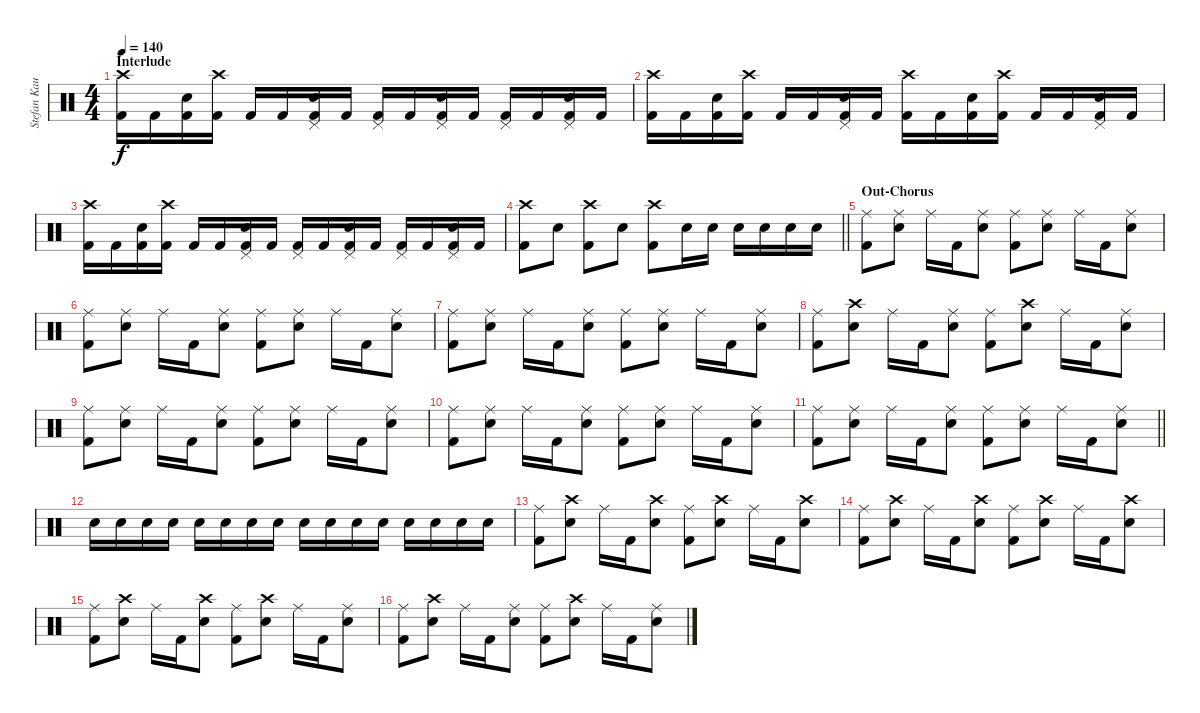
\track ("Stefan Kaufmann (Drums)" "Stefan Kau") {instrument percussion}
\staff {score}
\articulation defaults
\ts (4 4)
\section ("" "Interlude")
\tempo 140
\clef neutral
\ks c
("Crash high (hit)" "Kick (hit) 2").16{dy f} "Kick (hit) 2".16 ("Snare (hit) 2" "Kick (hit) 2").16 ("Crash high (hit)" "Kick (hit) 2").16 "Kick (hit) 2".16 "Kick (hit) 2".16 ("Pedal Hi-Hat (hit)" "Snare (hit) 2" "Kick (hit) 2").16 "Kick (hit) 2".16 ("Pedal Hi-Hat (hit)" "Kick (hit) 2").16 "Kick (hit) 2".16 ("Pedal Hi-Hat (hit)" "Snare (hit) 2" "Kick (hit) 2").16 "Kick (hit) 2".16 ("Pedal Hi-Hat (hit)" "Kick (hit) 2").16 "Kick (hit) 2".16 ("Pedal Hi-Hat (hit)" "Snare (hit) 2" "Kick (hit) 2").16 "Kick (hit) 2".16 |
("Crash high (hit)" "Kick (hit) 2").16 "Kick (hit) 2".16 ("Snare (hit) 2" "Kick (hit) 2").16 ("Crash high (hit)" "Kick (hit) 2").16 "Kick (hit) 2".16 "Kick (hit) 2".16 ("Pedal Hi-Hat (hit)" "Snare (hit) 2" "Kick (hit) 2").16 "Kick (hit) 2".16 ("Crash high (hit)" "Kick (hit) 2").16 "Kick (hit) 2".16 ("Snare (hit) 2" "Kick (hit) 2").16 ("Crash high (hit)" "Kick (hit) 2").16 "Kick (hit) 2".16 "Kick (hit) 2".16 ("Pedal Hi-Hat (hit)" "Snare (hit) 2" "Kick (hit) 2").16 "Kick (hit) 2".16 |
("Crash high (hit)" "Kick (hit) 2").16 "Kick (hit) 2".16 ("Snare (hit) 2" "Kick (hit) 2").16 ("Crash high (hit)" "Kick (hit) 2").16 "Kick (hit) 2".16 "Kick (hit) 2".16 ("Pedal Hi-Hat (hit)" "Snare (hit) 2" "Kick (hit) 2").16 "Kick (hit) 2".16 ("Pedal Hi-Hat (hit)" "Kick (hit) 2").16 "Kick (hit) 2".16 ("Pedal Hi-Hat (hit)" "Snare (hit) 2" "Kick (hit) 2").16 "Kick (hit) 2".16 ("Pedal Hi-Hat (hit)" "Kick (hit) 2").16 "Kick (hit) 2".16 ("Pedal Hi-Hat (hit)" "Snare (hit) 2" "Kick (hit) 2").16 "Kick (hit) 2".16 |
\barLineRight lightlight
("Crash high (hit)" "Kick (hit) 2").8 "Snare (hit) 2".8 ("Crash high (hit)" "Kick (hit) 2").8 "Snare (hit) 2".8 ("Crash high (hit)" "Kick (hit) 2").8 "Snare (hit) 2".16 "Snare (hit) 2".16 "Snare (hit) 2".16 "Snare (hit) 2".16 "Snare (hit) 2".16 "Snare (hit) 2".16 |
\section ("" "Out-Chorus")
("Ride (middle)" "Kick (hit) 2").8 ("Ride (middle)" "Snare (hit) 2").8 "Ride (middle)".16 "Kick (hit) 2".16 ("Ride (middle)" "Snare (hit) 2").8 ("Ride (middle)" "Kick (hit) 2").8 ("Ride (middle)" "Snare (hit) 2").8 "Ride (middle)".16 "Kick (hit) 2".16 ("Ride (middle)" "Snare (hit) 2").8 |
("Ride (middle)" "Kick (hit) 2").8 ("Ride (middle)" "Snare (hit) 2").8 "Ride (middle)".16 "Kick (hit) 2".16 ("Ride (middle)" "Snare (hit) 2").8 ("Ride (middle)" "Kick (hit) 2").8 ("Ride (middle)" "Snare (hit) 2").8 "Ride (middle)".16 "Kick (hit) 2".16 ("Ride (middle)" "Snare (hit) 2").8 |
("Ride (middle)" "Kick (hit) 2").8 ("Ride (middle)" "Snare (hit) 2").8 "Ride (middle)".16 "Kick (hit) 2".16 ("Ride (middle)" "Snare (hit) 2").8 ("Ride (middle)" "Kick (hit) 2").8 ("Ride (middle)" "Snare (hit) 2").8 "Ride (middle)".16 "Kick (hit) 2".16 ("Ride (middle)" "Snare (hit) 2").8 |
("Ride (middle)" "Kick (hit) 2").8 ("Crash high (hit)" "Snare (hit) 2").8 "Ride (middle)".16 "Kick (hit) 2".16 ("Ride (middle)" "Snare (hit) 2").8 ("Ride (middle)" "Kick (hit) 2").8 ("Crash high (hit)" "Snare (hit) 2").8 "Ride (middle)".16 "Kick (hit) 2".16 ("Ride (middle)" "Snare (hit) 2").8 |
("Ride (middle)" "Kick (hit) 2").8 ("Ride (middle)" "Snare (hit) 2").8 "Ride (middle)".16 "Kick (hit) 2".16 ("Ride (middle)" "Snare (hit) 2").8 ("Ride (middle)" "Kick (hit) 2").8 ("Ride (middle)" "Snare (hit) 2").8 "Ride (middle)".16 "Kick (hit) 2".16 ("Ride (middle)" "Snare (hit) 2").8 |
("Ride (middle)" "Kick (hit) 2").8 ("Ride (middle)" "Snare (hit) 2").8 "Ride (middle)".16 "Kick (hit) 2".16 ("Ride (middle)" "Snare (hit) 2").8 ("Ride (middle)" "Kick (hit) 2").8 ("Ride (middle)" "Snare (hit) 2").8 "Ride (middle)".16 "Kick (hit) 2".16 ("Ride (middle)" "Snare (hit) 2").8 |
\barLineRight lightlight
("Ride (middle)" "Kick (hit) 2").8 ("Ride (middle)" "Snare (hit) 2").8 "Ride (middle)".16 "Kick (hit) 2".16 ("Ride (middle)" "Snare (hit) 2").8 ("Ride (middle)" "Kick (hit) 2").8 ("Ride (middle)" "Snare (hit) 2").8 "Ride (middle)".16 "Kick (hit) 2".16 ("Ride (middle)" "Snare (hit) 2").8 |
"Snare (hit) 2".16 "Snare (hit) 2".16 "Snare (hit) 2".16 "Snare (hit) 2".16 "Snare (hit) 2".16 "Snare (hit) 2".16 "Snare (hit) 2".16 "Snare (hit) 2".16 "Snare (hit) 2".16 "Snare (hit) 2".16 "Snare (hit) 2".16 "Snare (hit) 2".16 "Snare (hit) 2".16 "Snare (hit) 2".16 "Snare (hit) 2".16 "Snare (hit) 2".16 |
("Ride (middle)" "Kick (hit) 2").8 ("Crash high (hit)" "Snare (hit) 2").8 "Ride (middle)".16 "Kick (hit) 2".16 ("Crash high (hit)" "Snare (hit) 2").8 ("Ride (middle)" "Kick (hit) 2").8 ("Crash high (hit)" "Snare (hit) 2").8 "Ride (middle)".16 "Kick (hit) 2".16 ("Crash high (hit)" "Snare (hit) 2").8 |
("Ride (middle)" "Kick (hit) 2").8 ("Crash high (hit)" "Snare (hit) 2").8 "Ride (middle)".16 "Kick (hit) 2".16 ("Crash high (hit)" "Snare (hit) 2").8 ("Ride (middle)" "Kick (hit) 2").8 ("Crash high (hit)" "Snare (hit) 2").8 "Ride (middle)".16 "Kick (hit) 2".16 ("Crash high (hit)" "Snare (hit) 2").8 |
("Ride (middle)" "Kick (hit) 2").8 ("Crash high (hit)" "Snare (hit) 2").8 "Ride (middle)".16 "Kick (hit) 2".16 ("Crash high (hit)" "Snare (hit) 2").8 ("Ride (middle)" "Kick (hit) 2").8 ("Crash high (hit)" "Snare (hit) 2").8 "Ride (middle)".16 "Kick (hit) 2".16 ("Ride (middle)" "Snare (hit) 2").8 |
("Ride (middle)" "Kick (hit) 2").8 ("Crash high (hit)" "Snare (hit) 2").8 "Ride (middle)".16 "Kick (hit) 2".16 ("Ride (middle)" "Snare (hit) 2").8 ("Ride (middle)" "Kick (hit) 2").8 ("Crash high (hit)" "Snare (hit) 2").8 "Ride (middle)".16 "Kick (hit) 2".16 ("Ride (middle)" "Snare (hit) 2").8
